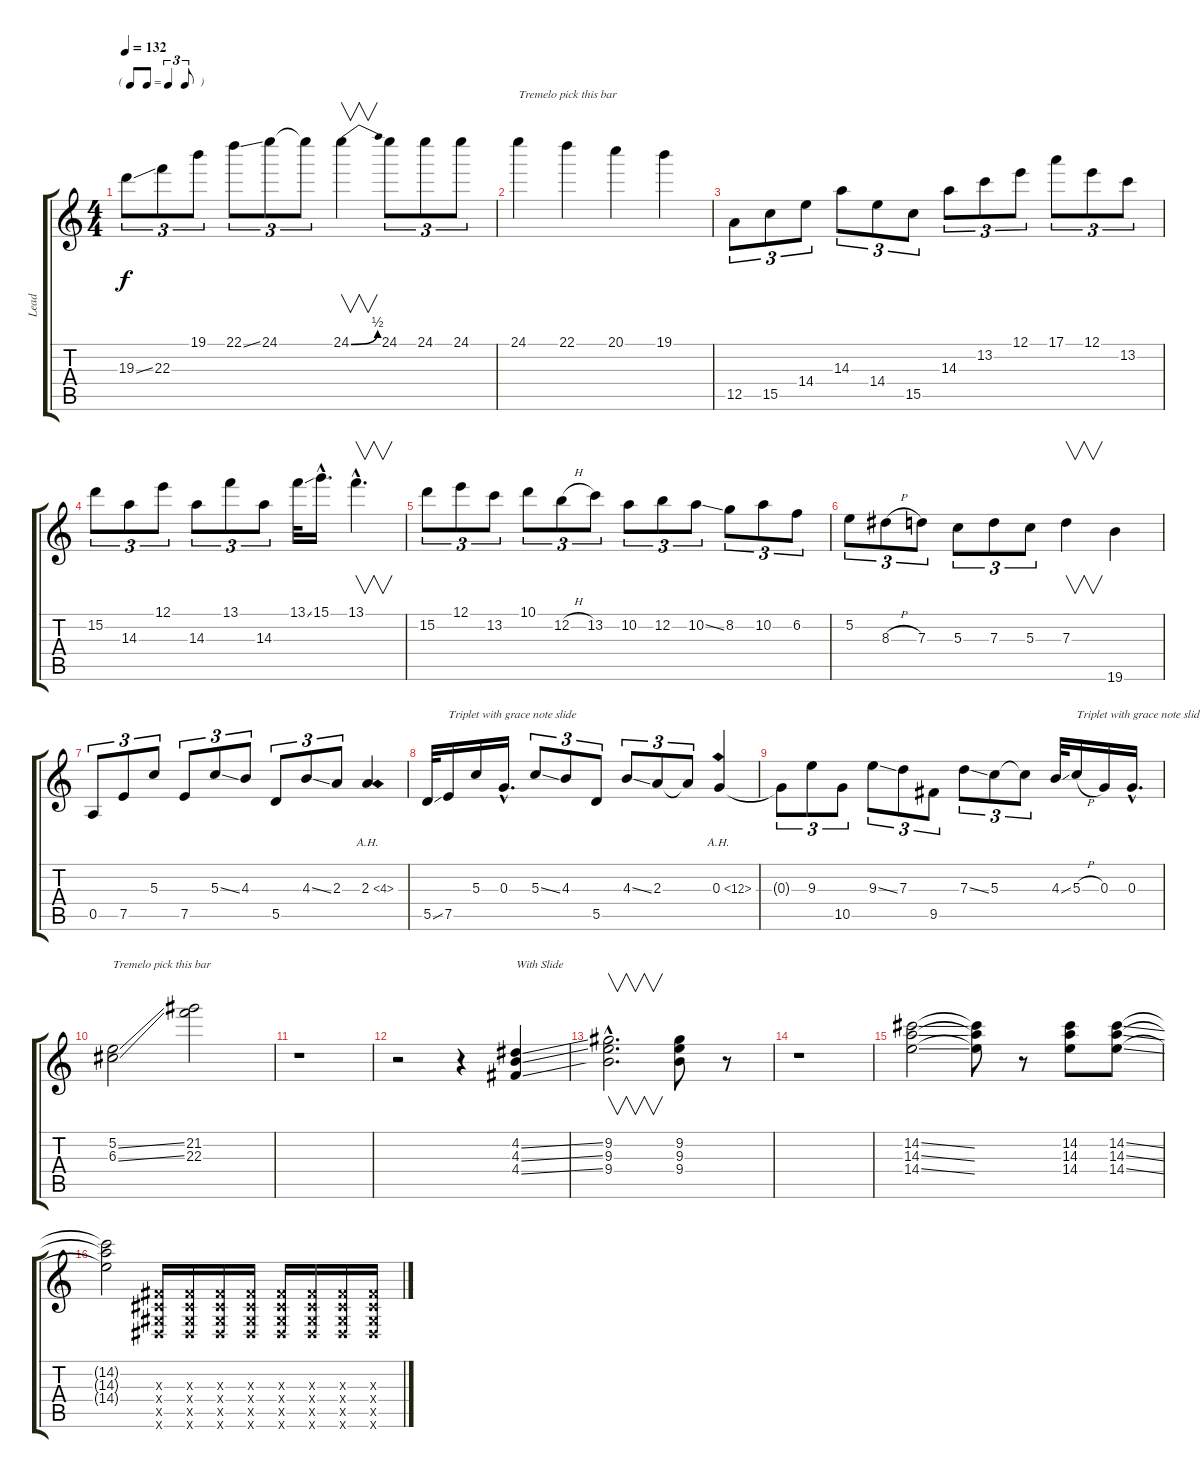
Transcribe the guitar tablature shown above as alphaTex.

\track ("Lead " "Lead ") {instrument distortionguitar}
\staff {score tabs}
\tuning (E4 B3 G3 D3 A2 E2) {hide}
\ts (4 4)
\tf triplet8th
\tempo 132
\clef g2
\ks c
19.3{ss}.8{tu (3 2) dy f} 22.3.8{tu (3 2)} 19.1.8{tu (3 2)} 22.1{ss}.8{tu (3 2)} 24.1.8{tu (3 2)} 24.1{t}.8{tu (3 2)} 24.1{be (bend 0 0 60 2)}.4{v} 24.1.8{tu (3 2)} 24.1.8{tu (3 2)} 24.1.8{tu (3 2)} |
24.1.4{txt "Tremelo pick this bar"} 22.1.4 20.1.4 19.1.4 |
12.5.8{tu (3 2)} 15.5.8{tu (3 2)} 14.4.8{tu (3 2)} 14.3.8{tu (3 2)} 14.4.8{tu (3 2)} 15.5.8{tu (3 2)} 14.3.8{tu (3 2)} 13.2.8{tu (3 2)} 12.1.8{tu (3 2)} 17.1.8{tu (3 2)} 12.1.8{tu (3 2)} 13.2.8{tu (3 2)} |
15.2.8{tu (3 2)} 14.3.8{tu (3 2)} 12.1.8{tu (3 2)} 14.3.8{tu (3 2)} 13.1.8{tu (3 2)} 14.3.8{tu (3 2)} 13.1{ss}.32 15.1{hac}.16{d} 13.1{hac}.4{v d} |
15.2.8{tu (3 2)} 12.1.8{tu (3 2)} 13.2.8{tu (3 2)} 10.1.8{tu (3 2)} 12.2{h}.8{tu (3 2)} 13.2.8{tu (3 2)} 10.2.8{tu (3 2)} 12.2.8{tu (3 2)} 10.2{ss}.8{tu (3 2)} 8.2.8{tu (3 2)} 10.2.8{tu (3 2)} 6.2.8{tu (3 2)} |
5.2.8{tu (3 2)} 8.3{h}.8{tu (3 2)} 7.3.8{tu (3 2)} 5.3.8{tu (3 2)} 7.3.8{tu (3 2)} 5.3.8{tu (3 2)} 7.3.4{v} 19.6.4 |
0.5.8{tu (3 2)} 7.5.8{tu (3 2)} 5.3.8{tu (3 2)} 7.5.8{tu (3 2)} 5.3{ss}.8{tu (3 2)} 4.3.8{tu (3 2)} 5.5.8{tu (3 2)} 4.3{ss}.8{tu (3 2)} 2.3.8{tu (3 2)} 2.3{ah 2}.4 |
5.5{ss}.32 7.5.16{txt "Triplet with grace note slide"} 5.3.16 0.3{hac}.16{d} 5.3{ss}.8{tu (3 2)} 4.3.8{tu (3 2)} 5.5.8{tu (3 2)} 4.3{ss}.8{tu (3 2)} 2.3.8{tu (3 2)} 2.3{t}.8{tu (3 2)} 0.3{ah 12}.4 |
0.3{t}.8{tu (3 2)} 9.3.8{tu (3 2)} 10.5.8{tu (3 2)} 9.3{ss}.8{tu (3 2)} 7.3.8{tu (3 2)} 9.5.8{tu (3 2)} 7.3{ss}.8{tu (3 2)} 5.3.8{tu (3 2)} 5.3{t}.8{tu (3 2)} 4.3{ss}.32 5.3{h}.16{txt "Triplet with grace note slide"} 0.3.16 0.3{hac}.16{d} |
(5.2{ss} 6.3{ss}).2{txt "Tremelo pick this bar"} (21.2 22.3).2 |
r.1 |
r.2 r.4 (4.2{ss} 4.3{ss} 4.4{ss}).4{txt "With Slide"} |
(9.2{hac} 9.3{hac} 9.4{hac}).2{v d} (9.2 9.3 9.4).8 r.8 |
r.1 |
(14.2{ss} 14.3{ss} 14.4{ss}).2 (14.2{t} 14.3{t} 14.4{t}).8 r.8 (14.2 14.3 14.4).8 (14.2{ss} 14.3{ss} 14.4{ss}).8 |
(14.2{t} 14.3{t} 14.4{t}).2 (-1.3{x} -1.4{x} -1.5{x} -1.6{x}).16 (-1.3{x} -1.4{x} -1.5{x} -1.6{x}).16 (-1.3{x} -1.4{x} -1.5{x} -1.6{x}).16 (-1.3{x} -1.4{x} -1.5{x} -1.6{x}).16 (-1.3{x} -1.4{x} -1.5{x} -1.6{x}).16 (-1.3{x} -1.4{x} -1.5{x} -1.6{x}).16 (-1.3{x} -1.4{x} -1.5{x} -1.6{x}).16 (-1.3{x} -1.4{x} -1.5{x} -1.6{x}).16
